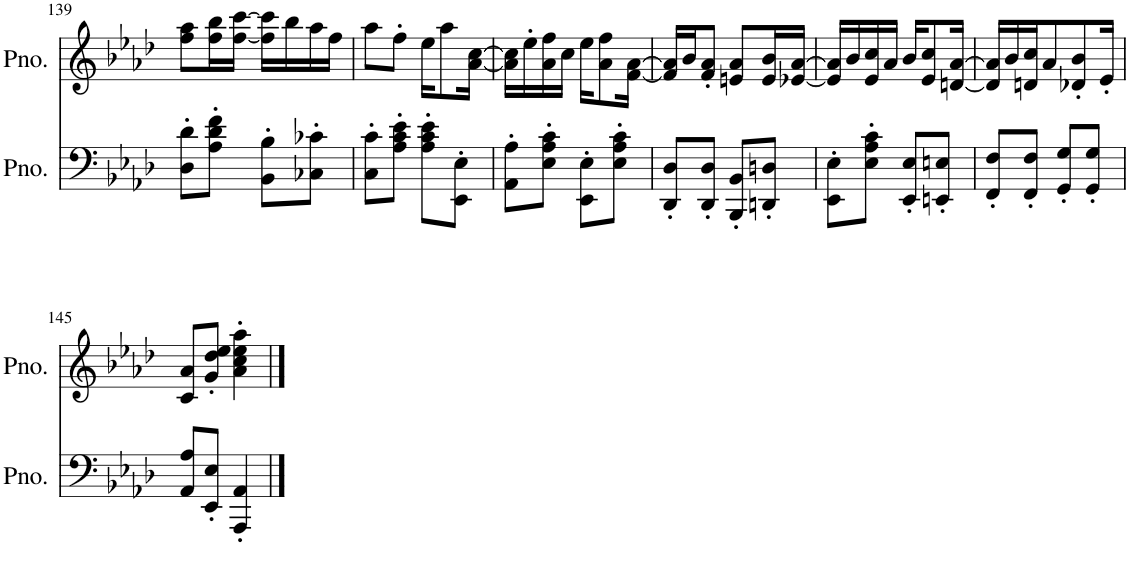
**kern	**kern
*part2	*part1
*staff2	*staff1
*I"Piano	*I"Piano
*I'Pno.	*I'Pno.
!!LO:PB:g=z
*clefF4	*clefG2
*k[b-e-a-d-]	*k[b-e-a-d-]
*M2/4	*M2/4
=139	=139
8D-\' 8d-\'L	8ff\ 8aa-\L
8A-\' 8d-\' 8f\'J	16ff\ 16bb-\L
.	[16ff\ [16ccc\JJ
8BB-\' 8B-\'L	16ff\] 16ccc\]LL
.	16bb-\
8C-X\' 8c-X\'J	16aa-\
.	16ff\JJ
=140	=140
8C\' 8c\'L	8aa-\L
8A-\' 8c\' 8e-\'J	8ff'\J
8A-\' 8c\' 8e-\'L	16ee-\KL
.	8aa-\
8EE-\' 8E-\'J	.
.	[16a-\ [16cc\Jk
=141	=141
8AA-\' 8A-\'L	16a-\] 16cc\]LL
.	16ee-'\
8E-\' 8A-\' 8c\'J	16a-\ 16ff\
.	16cc\JJ
8EE-\' 8E-\'L	16ee-\KL
.	8a-\ 8ff\
8E-\' 8A-\' 8c\'J	.
.	[16f\ [16a-\Jk
=142	=142
8DD-/' 8D-/'L	16f/] 16a-/]LL
.	16b-/J
8DD-/' 8D-/'J	8f/' 8a-/'J
8BBB-/' 8BB-/'L	8en/ 8a-/L
8DDn/' 8Dn/'J	16e/ 16b-/L
.	[16e-X/ [16a-/JJ
=143	=143
8EE-\' 8E-\'L	16e-/] 16a-/]LL
.	16b-/
8E-\' 8A-\' 8c\'J	16e-/ 16cc/
.	16a-/JJ
8EE-/' 8E-/'L	16b-/KL
.	8e-/ 8cc/
8EEn/' 8En/'J	.
.	[16dn/ [16a-/Jk
=144	=144
8FF/' 8F/'L	16d/] 16a-/]LL
.	16b-/
8FF/' 8F/'J	16dn/ 16cc/J
.	8a-/
8GG/' 8G/'L	.
.	8d-X/' 8b-/'
8GG/' 8G/'J	.
.	16e-'/Jk
!!LO:LB:g=z
=145	=145
8AA-/ 8A-/L	8c/ 8a-/L
8EE-/' 8E-/'J	8g/' 8dd-/' 8ee-/'J
4AAA-/' 4AA-/'	4a-\' 4cc\' 4ee-\' 4aa-\'
==	==
*-	*-
